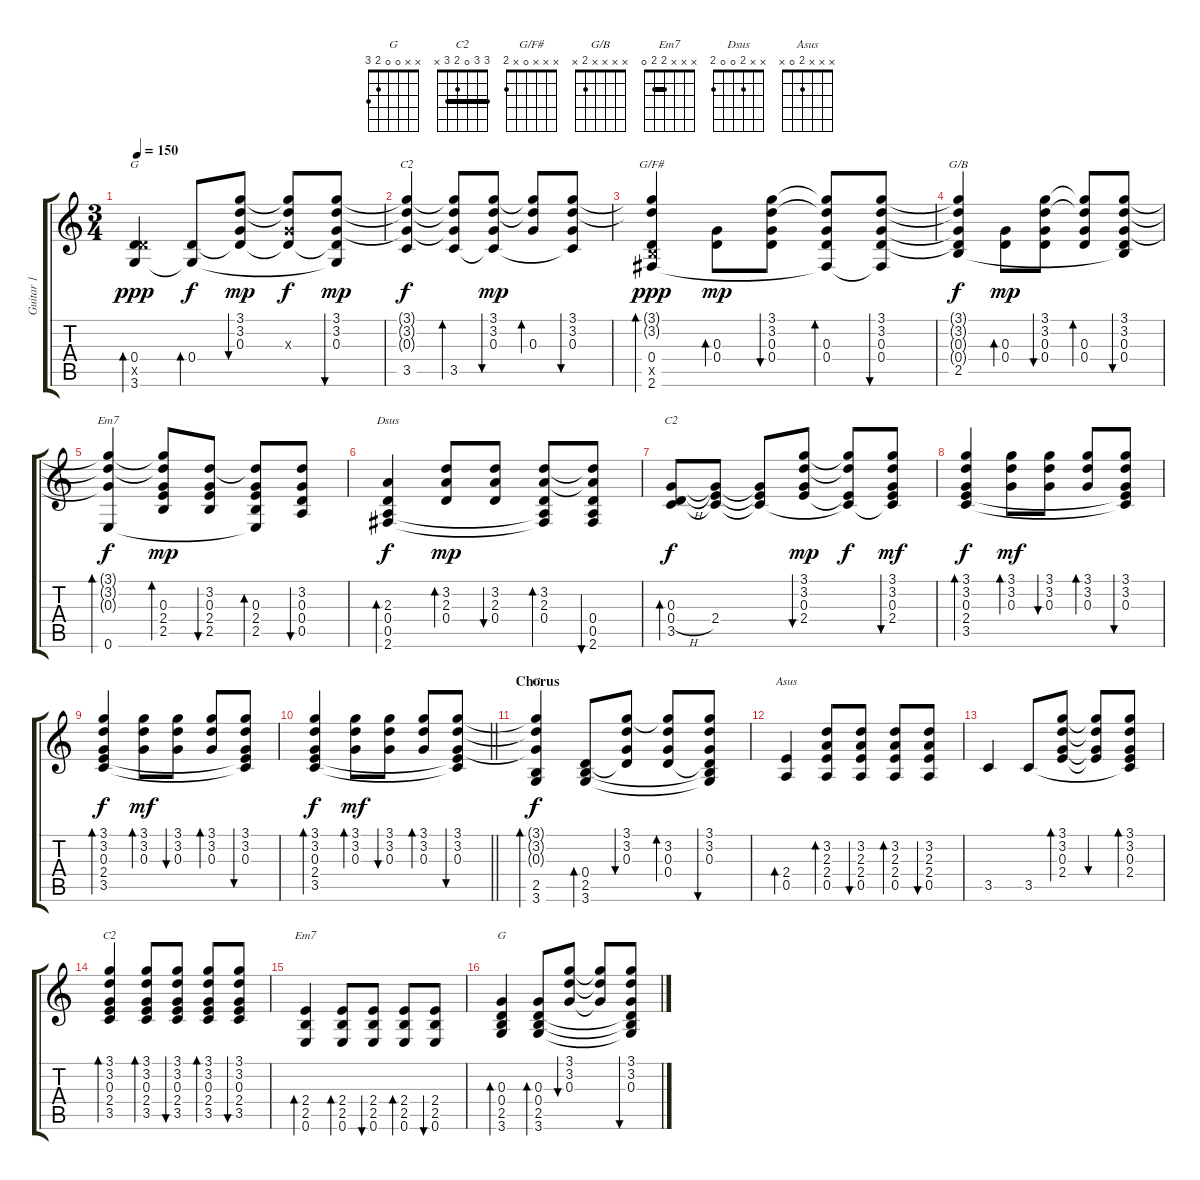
\track ("Guitar 1" "Guitar 1") {instrument acousticguitarsteel}
\staff {score tabs}
\tuning (E4 B3 G3 D3 A2 E2) {hide}
\chord ("G" x x x 0 x 3)
\chord ("C2" x x x x 3 x)
\chord ("G/F#" x x x 0 x 2)
\chord ("G/B" x x x x 2 x)
\chord ("Em7" x x x x x 0)
\chord ("Dsus" x x 2 0 0 2)
\chord ("C2" x x 0 0 3 x)
\chord ("G" x x x x 2 3)
\chord ("Asus" x x x 2 0 x)
\chord ("C2" 3 3 0 2 3 x) {barre 3}
\chord ("Em7" x x x 2 2 0) {barre 2}
\chord ("G" x x 0 0 2 3)
\ts (3 4)
\tempo 150
\clef g2
\ks c
(0.4 5.5{x} 3.6).4{bd 60 ch "G" dy ppp} (0.4 3.6{t}).8{bd 60 dy f} (3.1 3.2 0.3 0.4{t}).8{bu 60 dy mp} (3.1{t} 3.2{t} 0.3{x} 0.4{t}).8{dy f} (3.1 3.2 0.3 0.4{t} 3.6{t}).8{bu 60 dy mp} |
(3.1{t} 3.2{t} 0.3{t} 3.5).4{ch "C2" dy f} (3.1{t} 3.2{t} 0.3{t} 3.5).8{bd 60} (3.1 3.2 0.3 3.5{t}).8{bu 60 dy mp} (3.1{t} 3.2{t} 0.3).8{bd 60} (3.1 3.2 0.3 3.5{t}).8{bu 60} |
(3.1{t} 3.2{t} 0.4 2.5{x} 2.6).4{bd 60 ch "G/F#" dy ppp} (0.3 0.4).8{bd 60 dy mp} (3.1 3.2 0.3 0.4).8{bu 60} (3.1{t} 3.2{t} 0.3 0.4 2.6{t}).8{bd 120} (3.1 3.2 0.3 0.4 2.6{t}).8{bu 120} |
(3.1{t} 3.2{t} 0.3{t} 0.4{t} 2.5).4{ch "G/B" dy f} (0.3 0.4).8{bd 120 dy mp} (3.1 3.2 0.3 0.4).8{bu 120} (3.1{t} 3.2{t} 0.3 0.4).8{bd 120} (3.1 3.2 0.3 0.4 2.5{t}).8{bu 120} |
(3.1{t} 3.2{t} 0.3{t} 0.6).4{bd 60 ch "Em7" dy f} (3.1{t} 3.2{t} 0.3 2.4 2.5).8{bd 60 dy mp} (3.2 0.3 2.4 2.5).8{bu 60} (3.2{t} 0.3 2.4 2.5 0.6{t}).8{bd 60} (3.2 0.3 0.4 0.5).8{bu 60} |
(2.3 0.4 0.5 2.6).4{bd 60 ch "Dsus" dy f} (3.2 2.3 0.4).8{bd 60 dy mp} (3.2 2.3 0.4).8{bu 60} (3.2 2.3 0.4 0.5{t} 2.6{t}).8{bd 60} (3.2{t} 2.3{t} 0.4 0.5 2.6).8{bu 60} |
(0.3 0.4{h} 3.5).8{bd 60 ch "C2" dy f} (0.3{t} 2.4 3.5{t}).8 (0.3{t} 2.4{t} 3.5{t}).8 (3.1 3.2 0.3 2.4).8{bu 60 dy mp} (3.1{t} 3.2{t} 2.4{t} 3.5{t}).8{dy f} (3.1 3.2 0.3 2.4 3.5{t}).8{bu 60 dy mf} |
(3.1 3.2 0.3 2.4 3.5).4{bd 60 dy f} (3.1 3.2 0.3).8{bd 60 dy mf} (3.1 3.2 0.3).8{bu 60} (3.1 3.2 0.3).8{bd 60} (3.1 3.2 0.3 2.4{t} 3.5{t}).8{bu 60} |
(3.1 3.2 0.3 2.4 3.5).4{bd 60 dy f} (3.1 3.2 0.3).8{bd 60 dy mf} (3.1 3.2 0.3).8{bu 60} (3.1 3.2 0.3).8{bd 60} (3.1 3.2 0.3 2.4{t} 3.5{t}).8{bu 60} |
\barLineRight lightlight
(3.1 3.2 0.3 2.4 3.5).4{bd 60 dy f} (3.1 3.2 0.3).8{bd 60 dy mf} (3.1 3.2 0.3).8{bu 60} (3.1 3.2 0.3).8{bd 60} (3.1 3.2 0.3 2.4{t} 3.5{t}).8{bu 60} |
\section ("" "Chorus")
(3.1{t} 3.2{t} 0.3{t} 2.5 3.6).4{bd 60 ch "G" dy f volume 7} (0.4 2.5 3.6).8{bd 60} (3.1 3.2 0.3 0.4{t}).8{bu 60} (3.1{t} 3.2 0.3 0.4).8{bd 60} (3.1 3.2 0.3 0.4{t} 2.5{t} 3.6{t}).8{bu 60} |
(2.4 0.5).4{bd 60 ch "Asus"} (3.2 2.3 2.4 0.5).8{bd 60} (3.2 2.3 2.4 0.5).8{bu 60} (3.2 2.3 2.4 0.5).8{bd 60} (3.2 2.3 2.4 0.5).8{bu 60} |
3.5.4 3.5.8 (3.1 3.2 0.3 2.4).8{bd 60} (3.1{t} 3.2{t} 0.3{t} 2.4{t}).8{bu 60} (3.1 3.2 0.3 2.4 3.5{t}).8{bd 60} |
(3.1 3.2 0.3 2.4 3.5).4{bd 60 ch "C2"} (3.1 3.2 0.3 2.4 3.5).8{bd 60} (3.1 3.2 0.3 2.4 3.5).8{bu 60} (3.1 3.2 0.3 2.4 3.5).8{bd 60} (3.1 3.2 0.3 2.4 3.5).8{bu 60} |
(2.4 2.5 0.6).4{bd 60 ch "Em7"} (2.4 2.5 0.6).8{bd 60} (2.4 2.5 0.6).8{bu 60} (2.4 2.5 0.6).8{bd 60} (2.4 2.5 0.6).8{bu 60} |
(0.3 0.4 2.5 3.6).4{bd 60 ch "G"} (0.3 0.4 2.5 3.6).8{bd 60} (3.1 3.2 0.3).8{bu 60} (3.1{t} 3.2{t} 0.3{t}).8 (3.1 3.2 0.3 0.4{t} 2.5{t} 3.6{t}).8{bu 60}
